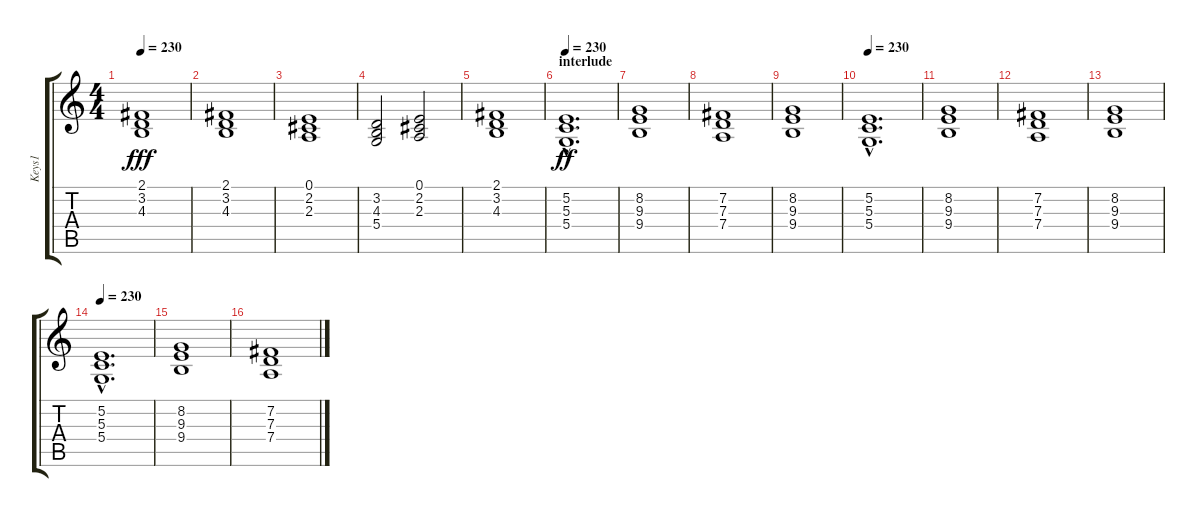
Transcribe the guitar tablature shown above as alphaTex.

\track ("Keys1" "Keys1") {instrument stringensemble1}
\staff {score tabs}
\tuning (E4 B3 G3 D3 A2 E2) {hide}
\ts (4 4)
\tempo 230
\clef g2
\ks c
(2.1 3.2 4.3).1{dy fff} |
(2.1 3.2 4.3).1 |
(0.1 2.2 2.3).1 |
(3.2 4.3 5.4).2 (0.1 2.2 2.3).2 |
(2.1 3.2 4.3).1 |
\section ("" "interlude")
\tempo 230
(5.2{hac} 5.3{hac} 5.4{hac}).1{d dy ff volume 11 instrument synthstrings1} |
(8.2 9.3 9.4).1 |
(7.2 7.3 7.4).1 |
(8.2 9.3 9.4).1 |
\tempo 230
(5.2{hac} 5.3{hac} 5.4{hac}).1{d volume 11 instrument synthstrings1} |
(8.2 9.3 9.4).1 |
(7.2 7.3 7.4).1 |
(8.2 9.3 9.4).1 |
\tempo 230
(5.2{hac} 5.3{hac} 5.4{hac}).1{d volume 11 instrument synthstrings1} |
(8.2 9.3 9.4).1 |
(7.2 7.3 7.4).1
